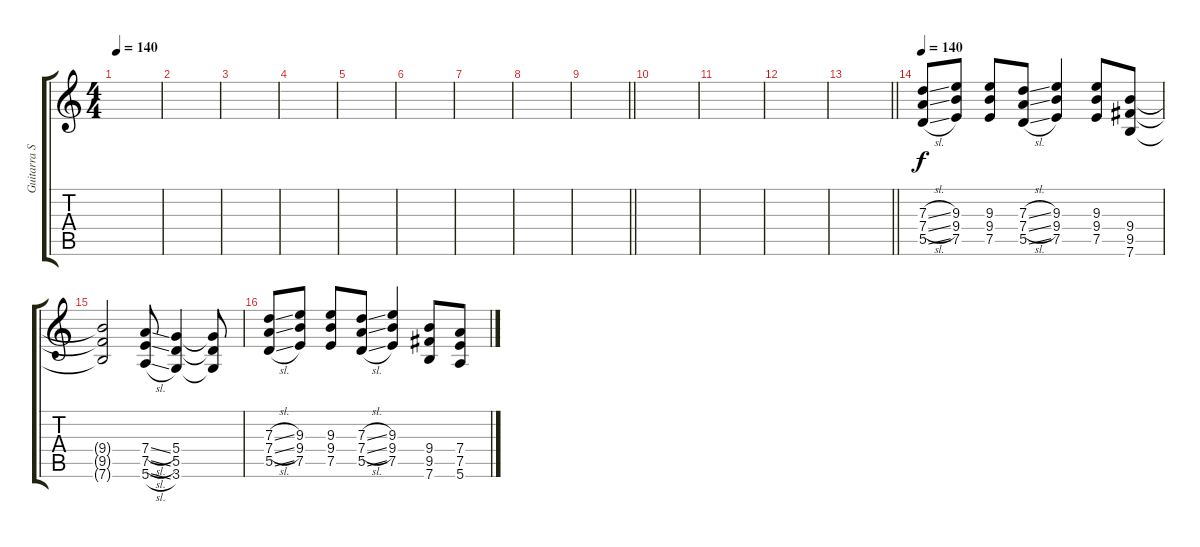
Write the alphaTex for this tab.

\track ("Guitarra Solista" "Guitarra S") {instrument distortionguitar}
\staff {score tabs}
\tuning (E4 B3 G3 D3 A2 E2) {hide}
\ts (4 4)
\tempo 140
\clef g2
\ks c
|
|
|
|
|
|
|
|
\barLineRight lightlight
|
|
|
|
\barLineRight lightlight
|
\tempo 140
(7.3{sl} 7.4{sl} 5.5{sl}).8{volume 12 balance 8 instrument overdrivenguitar} (9.3 9.4 7.5).8 (9.3 9.4 7.5).8 (7.3{sl} 7.4{sl} 5.5{sl}).8 (9.3 9.4 7.5).4 (9.3 9.4 7.5).8 (9.4 9.5 7.6).8 |
(9.4{t} 9.5{t} 7.6{t}).2 (7.4{sl} 7.5{sl} 5.6{sl}).8 (5.4 5.5 3.6).4 (5.4{t} 5.5{t} 3.6{t}).8 |
(7.3{sl} 7.4{sl} 5.5{sl}).8 (9.3 9.4 7.5).8 (9.3 9.4 7.5).8 (7.3{sl} 7.4{sl} 5.5{sl}).8 (9.3 9.4 7.5).4 (9.4 9.5 7.6).8 (7.4 7.5 5.6).8
